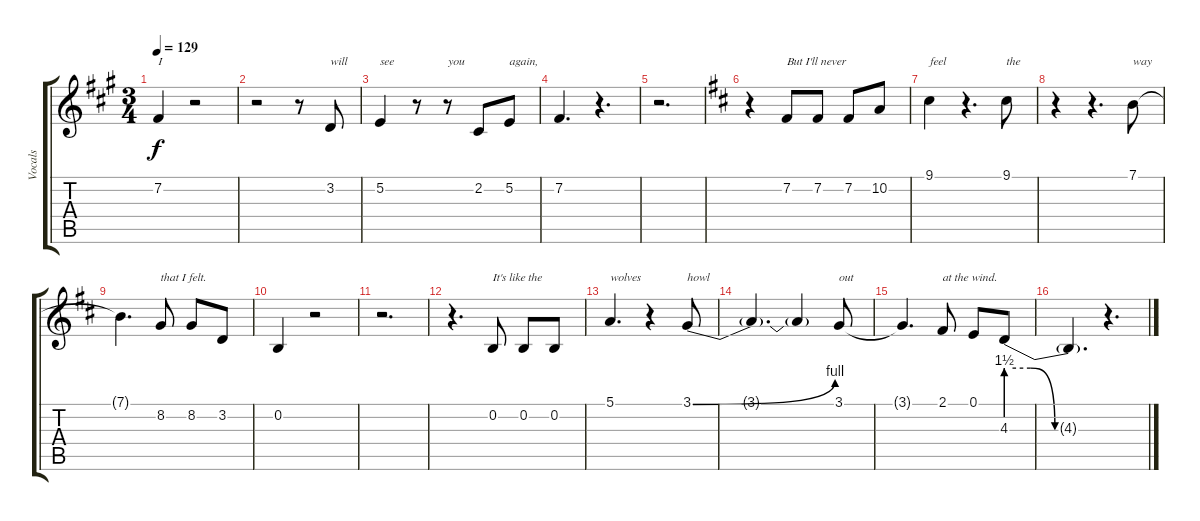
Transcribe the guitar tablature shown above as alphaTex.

\track ("Vocals" "Vocals") {instrument fx5brightness}
\staff {score tabs}
\tuning (E4 B3 G3 D3 A2 E2) {hide}
\ts (3 4)
\tempo 129
\clef g2
\ks f#minor
7.2.4{txt "I" dy f} r.2 |
r.2 r.8 3.2.8{txt "will"} |
5.2.4{txt "see"} r.8 r.8{txt "you"} 2.2.8 5.2.8{txt "again,"} |
7.2.4{d} r.4{d} |
r.2{d} |
\ks bminor
r.4 7.2.8{txt "But I'll never"} 7.2.8 7.2.8 10.2.8 |
9.1.4{txt "feel"} r.4{d} 9.1.8{txt "the"} |
r.4 r.4{d} 7.1.8{txt "way"} |
7.1{t}.4{d} 8.2.8{txt "that I felt."} 8.2.8 3.2.8 |
0.2.4 r.2 |
r.2{d} |
r.4{d} 0.2.8{txt "It's like the"} 0.2.8 0.2.8 |
5.1.4{d txt "wolves"} r.4 3.1{be (bend 0 0 60 4)}.8{txt "howl"} |
3.1{t}.4{d} 3.1{t}.4 3.1.8{txt "out"} |
3.1{t}.4{d} 2.1.8{txt "at the wind."} 0.1.8 4.3{be (custom 0 6 15 6 30 0 60 0)}.8 |
4.3{t}.4{d} r.4{d}
